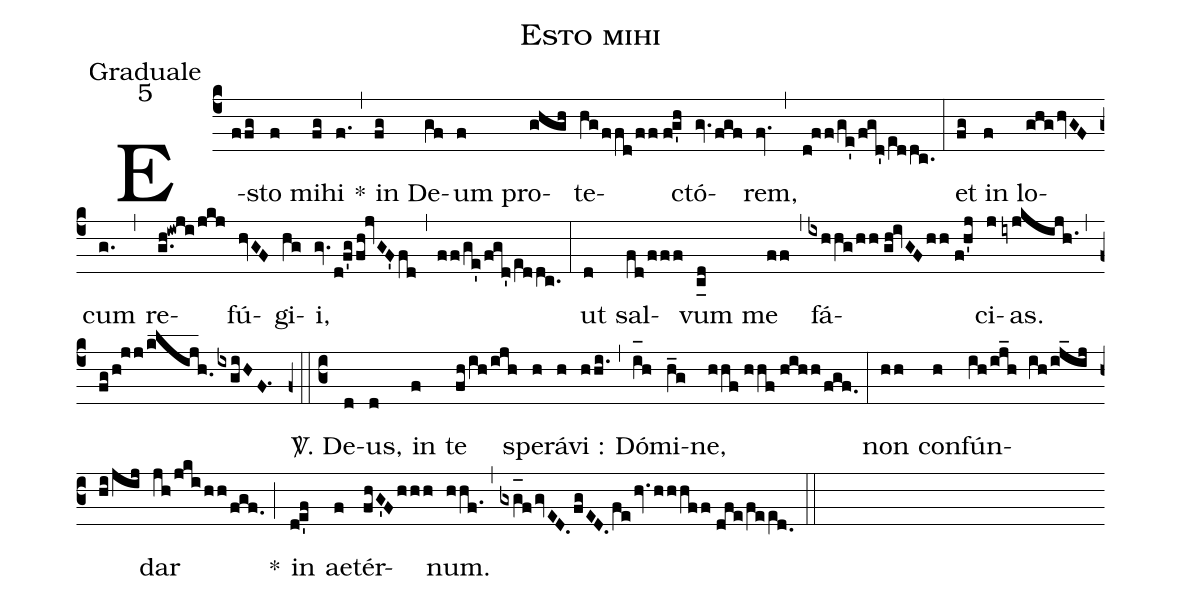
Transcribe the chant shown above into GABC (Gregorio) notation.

name:Esto mihi;
office-part:Graduale;
mode:5;
%%
(c4) E(ffg)sto(f) mi(fg)hi(f.) *(,) in(fg) De(gf)um(f) pro(ghgh)te(hgffd/ff//fg'h)ctó(gv.fgf)rem,(fv.) (,) (d!ff/ge'/fgd'/e[ll:1]ddc.) (:) et(fg) in(f) lo(ghghvGF)cum(g.) (,) re(g.h!iwji/jkj)fú(hvGF)gi(hg)i,(gv.d!f'g/fh!jvGF'fd) (,) (ff/ge'/fgd'/e[ll:1]ddc.) (:) ut(d) sal(fd/fff)vum(c_[ll:1]d) me(ff) (,) fá(ixhhg/hh//gh!ivGFhh//f!h'j)ci(j)as.(iyjkijh.) (,) (fg/h!jj/klijh.0ixgiHF.1) (z0::c3) <sp>V/</sp>. De(d)us,(d) in(f) te(fh/ih/ijh) spe(h)rá(h)vi :(hhi.) (,) Dó(i_[oh:h]h)mi(h_g)ne,(hhf//hhf//hihh/fgf.) (:) non(hh) con(h)fún(ih/ij_h ih/ij_ij//hi/jij)dar(jh/jkihh/fgf.) <clear>*(;) in(de'f) ae(f)tér(fhG'Fhhh)num.(hhf.) (,) (gxg_[oh:h]fgvED.fgED.fehv.hhhff//dfe/fee[ll:1]d.0) (::)
